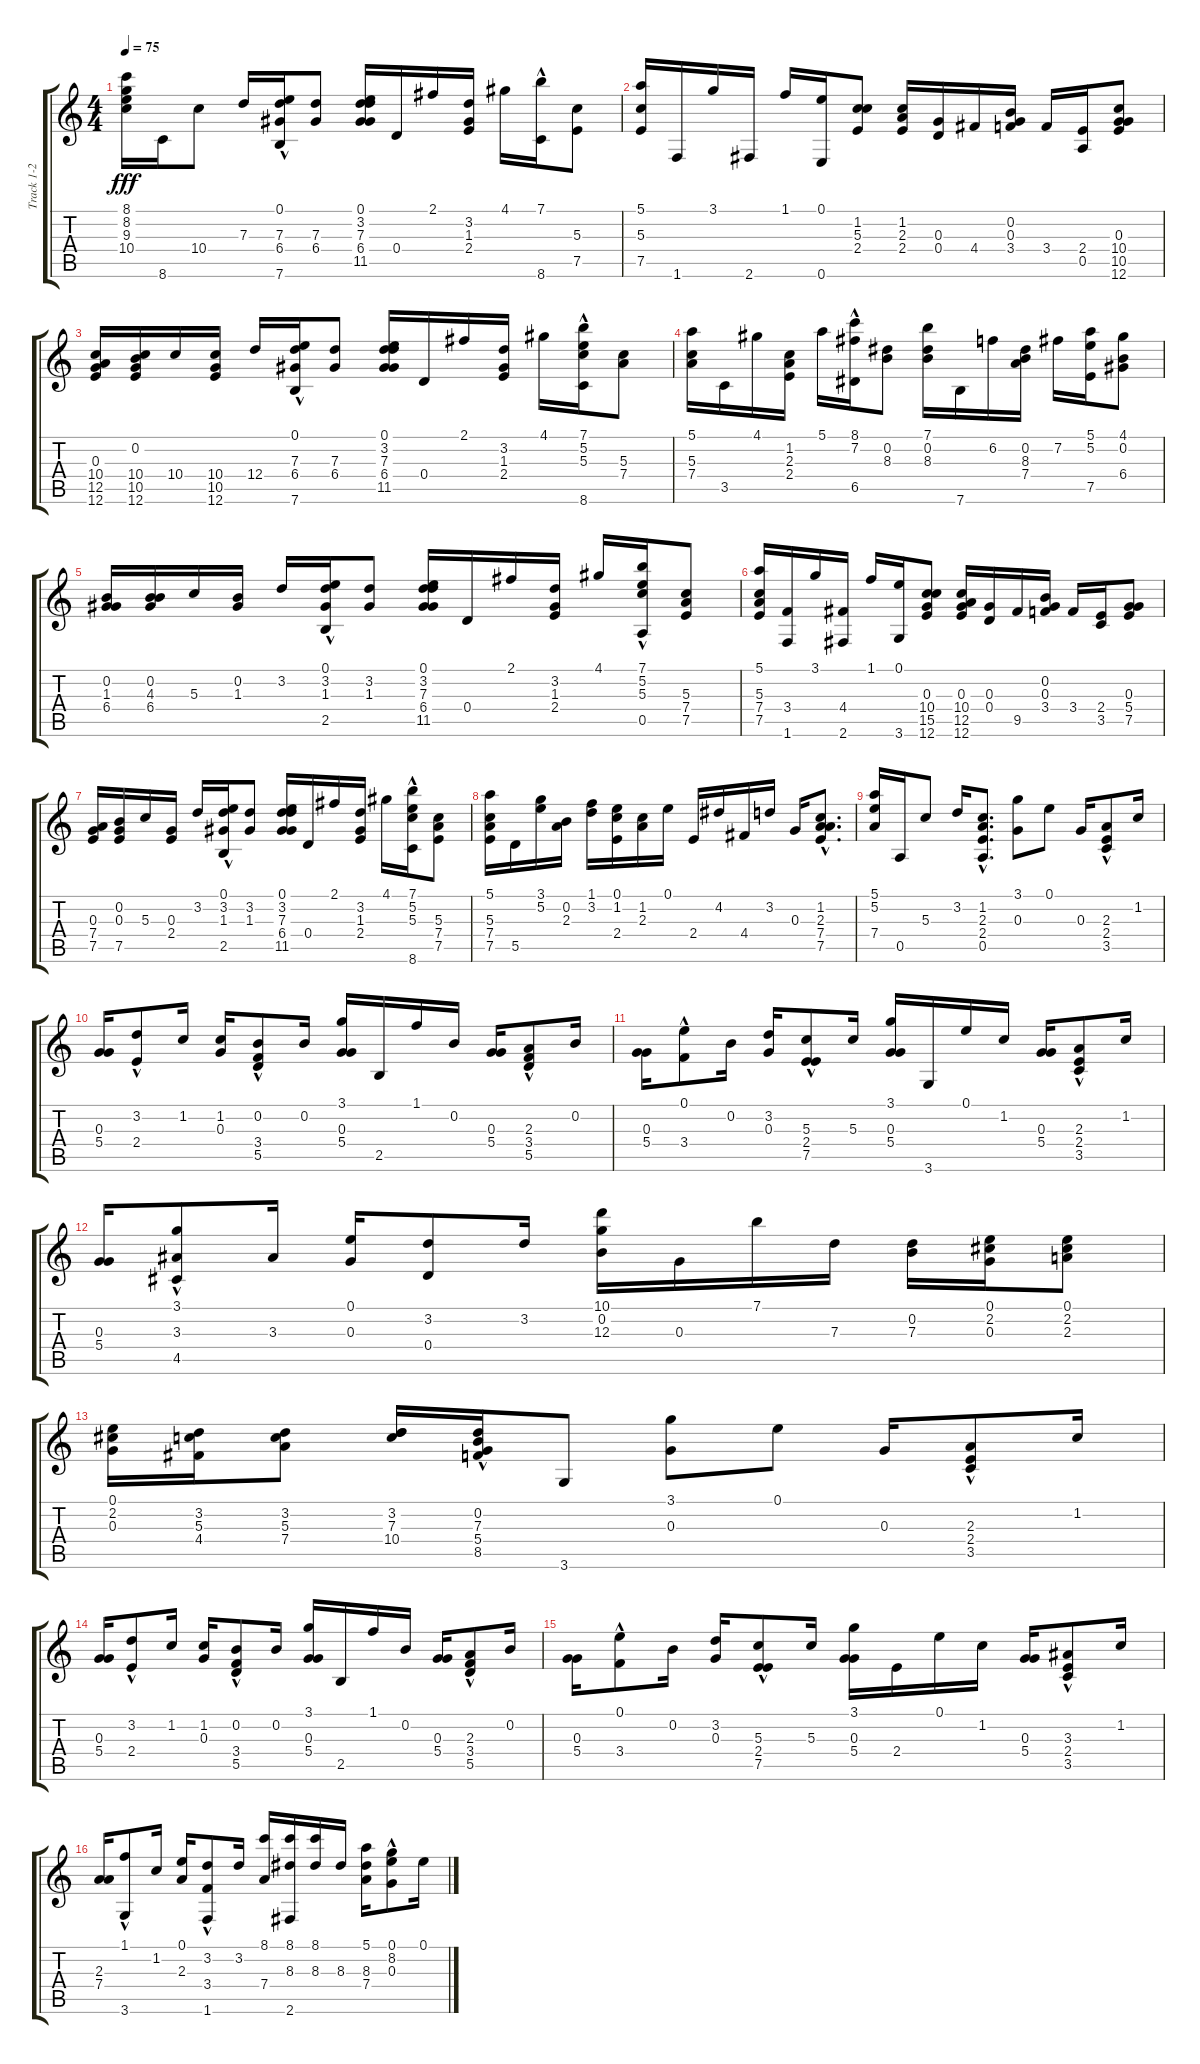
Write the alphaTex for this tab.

\track ("Track 1-2" "Track 1-2") {instrument acousticguitarnylon}
\staff {score tabs}
\tuning (E4 B3 G3 D3 A2 E2) {hide}
\ts (4 4)
\tempo 75
\clef g2
\ks c
(8.1 8.2 9.3 10.4).16{dy fff} 8.6.16 10.4.8 7.3.16 (0.1{hac} 7.3 6.4 7.6).16 (7.3 6.4).8 (0.1 3.2 7.3 6.4 11.5).16 0.4.16 2.1.16 (3.2 1.3 2.4).16 4.1.16 (7.1{hac} 8.6).16 (5.3 7.5).8 |
(5.1 5.3 7.5).16 1.6.16 3.1.16 2.6.16 1.1.16 (0.1 0.6).16 (1.2 5.3 2.4).8 (1.2 2.3 2.4).16 (0.3 0.4).16 4.4.16 (0.2 0.3 3.4).16 3.4.16 (2.4 0.5).16 (0.3 10.4 10.5 12.6).8 |
(0.3 10.4 12.5 12.6).16 (0.2 10.4 10.5 12.6).16 10.4.16 (10.4 10.5 12.6).16 12.4.16 (0.1{hac} 7.3 6.4 7.6).16 (7.3 6.4).8 (0.1 3.2 7.3 6.4 11.5).16 0.4.16 2.1.16 (3.2 1.3 2.4).16 4.1.16 (7.1{hac} 5.2{hac} 5.3 8.6).16 (5.3 7.4).8 |
(5.1 5.3 7.4).16 3.5.16 4.1.16 (1.2 2.3 2.4).16 5.1.16 (8.1{hac} 7.2{hac} 6.5).16 (0.2 8.3).8 (7.1 0.2 8.3).16 7.6.16 6.2.16 (0.2 8.3 7.4).16 7.2.16 (5.1 5.2 7.5).16 (4.1 0.2 6.4).8 |
(0.2 1.3 6.4).16 (0.2 4.3 6.4).16 5.3.16 (0.2 1.3).16 3.2.16 (0.1{hac} 3.2 1.3 2.5).16 (3.2 1.3).8 (0.1 3.2 7.3 6.4 11.5).16 0.4.16 2.1.16 (3.2 1.3 2.4).16 4.1.16 (7.1{hac} 5.2{hac} 5.3 0.5).16 (5.3 7.4 7.5).8 |
(5.1 5.3 7.4 7.5).16 (3.4 1.6).16 3.1.16 (4.4 2.6).16 1.1.16 (0.1 3.6).16 (0.3 10.4 15.5 12.6).8 (0.3 10.4 12.5 12.6).16 (0.3 0.4).16 9.5.16 (0.2 0.3 3.4).16 3.4.16 (2.4 3.5).16 (0.3 5.4 7.5).8 |
(0.3 7.4 7.5).16 (0.2 0.3 7.5).16 5.3.16 (0.3 2.4).16 3.2.16 (0.1{hac} 3.2 1.3 2.5).16 (3.2 1.3).8 (0.1 3.2 7.3 6.4 11.5).16 0.4.16 2.1.16 (3.2 1.3 2.4).16 4.1.16 (7.1{hac} 5.2{hac} 5.3 8.6).16 (5.3 7.4 7.5).8 |
(5.1 5.3 7.4 7.5).16 5.5.16 (3.1 5.2).16 (0.2 2.3).16 (1.1 3.2).16 (0.1 1.2 2.4).16 (1.2 2.3).16 0.1.16 2.4.16 4.2.16 4.4.16 3.2.16 0.3.16 (1.2 2.3{hac} 7.4{hac} 7.5{hac}).8{d} |
(5.1 5.2 7.4).16 0.5.16 5.3.8 3.2.16 (1.2 2.3 2.4{hac} 0.5{hac}).8{d} (3.1 0.3).8 0.1.8 0.3.16 (2.3{hac} 2.4{hac} 3.5).8 1.2.16 |
(0.3 5.4).16 (3.2{hac} 2.4).8 1.2.16 (1.2 0.3).16 (0.2 3.4{hac} 5.5).8 0.2.16 (3.1 0.3 5.4).16 2.5.16 1.1.16 0.2.16 (0.3 5.4).16 (2.3{hac} 3.4{hac} 5.5).8 0.2.16 |
(0.3 5.4).16 (0.1{hac} 3.4).8 0.2.16 (3.2 0.3).16 (5.3 2.4{hac} 7.5{hac}).8 5.3.16 (3.1 0.3 5.4).16 3.6.16 0.1.16 1.2.16 (0.3 5.4).16 (2.3{hac} 2.4{hac} 3.5).8 1.2.16 |
(0.3 5.4).16 (3.1{hac} 3.3 4.5).8 3.3.16 (0.1 0.3).16 (3.2 0.4).8 3.2.16 (10.1 0.2 12.3).16 0.3.16 7.1.16 7.3.16 (0.2 7.3).16 (0.1 2.2 0.3).16 (0.1 2.2 2.3).8 |
(0.1 2.2 0.3).16 (3.2 5.3 4.4).16 (3.2 5.3 7.4).8 (3.2 7.3 10.4).16 (0.2 7.3{hac} 5.4{hac} 8.5{hac}).16 3.6.8 (3.1 0.3).8 0.1.8 0.3.16 (2.3{hac} 2.4{hac} 3.5).8 1.2.16 |
(0.3 5.4).16 (3.2{hac} 2.4).8 1.2.16 (1.2 0.3).16 (0.2 3.4{hac} 5.5).8 0.2.16 (3.1 0.3 5.4).16 2.5.16 1.1.16 0.2.16 (0.3 5.4).16 (2.3{hac} 3.4{hac} 5.5).8 0.2.16 |
(0.3 5.4).16 (0.1{hac} 3.4).8 0.2.16 (3.2 0.3).16 (5.3 2.4{hac} 7.5{hac}).8 5.3.16 (3.1 0.3 5.4).16 2.4.16 0.1.16 1.2.16 (0.3 5.4).16 (3.3{hac} 2.4{hac} 3.5).8 1.2.16 |
(2.3 7.4).16 (1.1{hac} 3.6).8 1.2.16 (0.1 2.3).16 (3.2 3.4{hac} 1.6).8 3.2.16 (8.1 7.4).16 (8.1 8.3 2.6).16 (8.1 8.3).16 8.3.16 (5.1 8.3 7.4).16 (0.1 8.2{hac} 0.3).8 0.1.16
